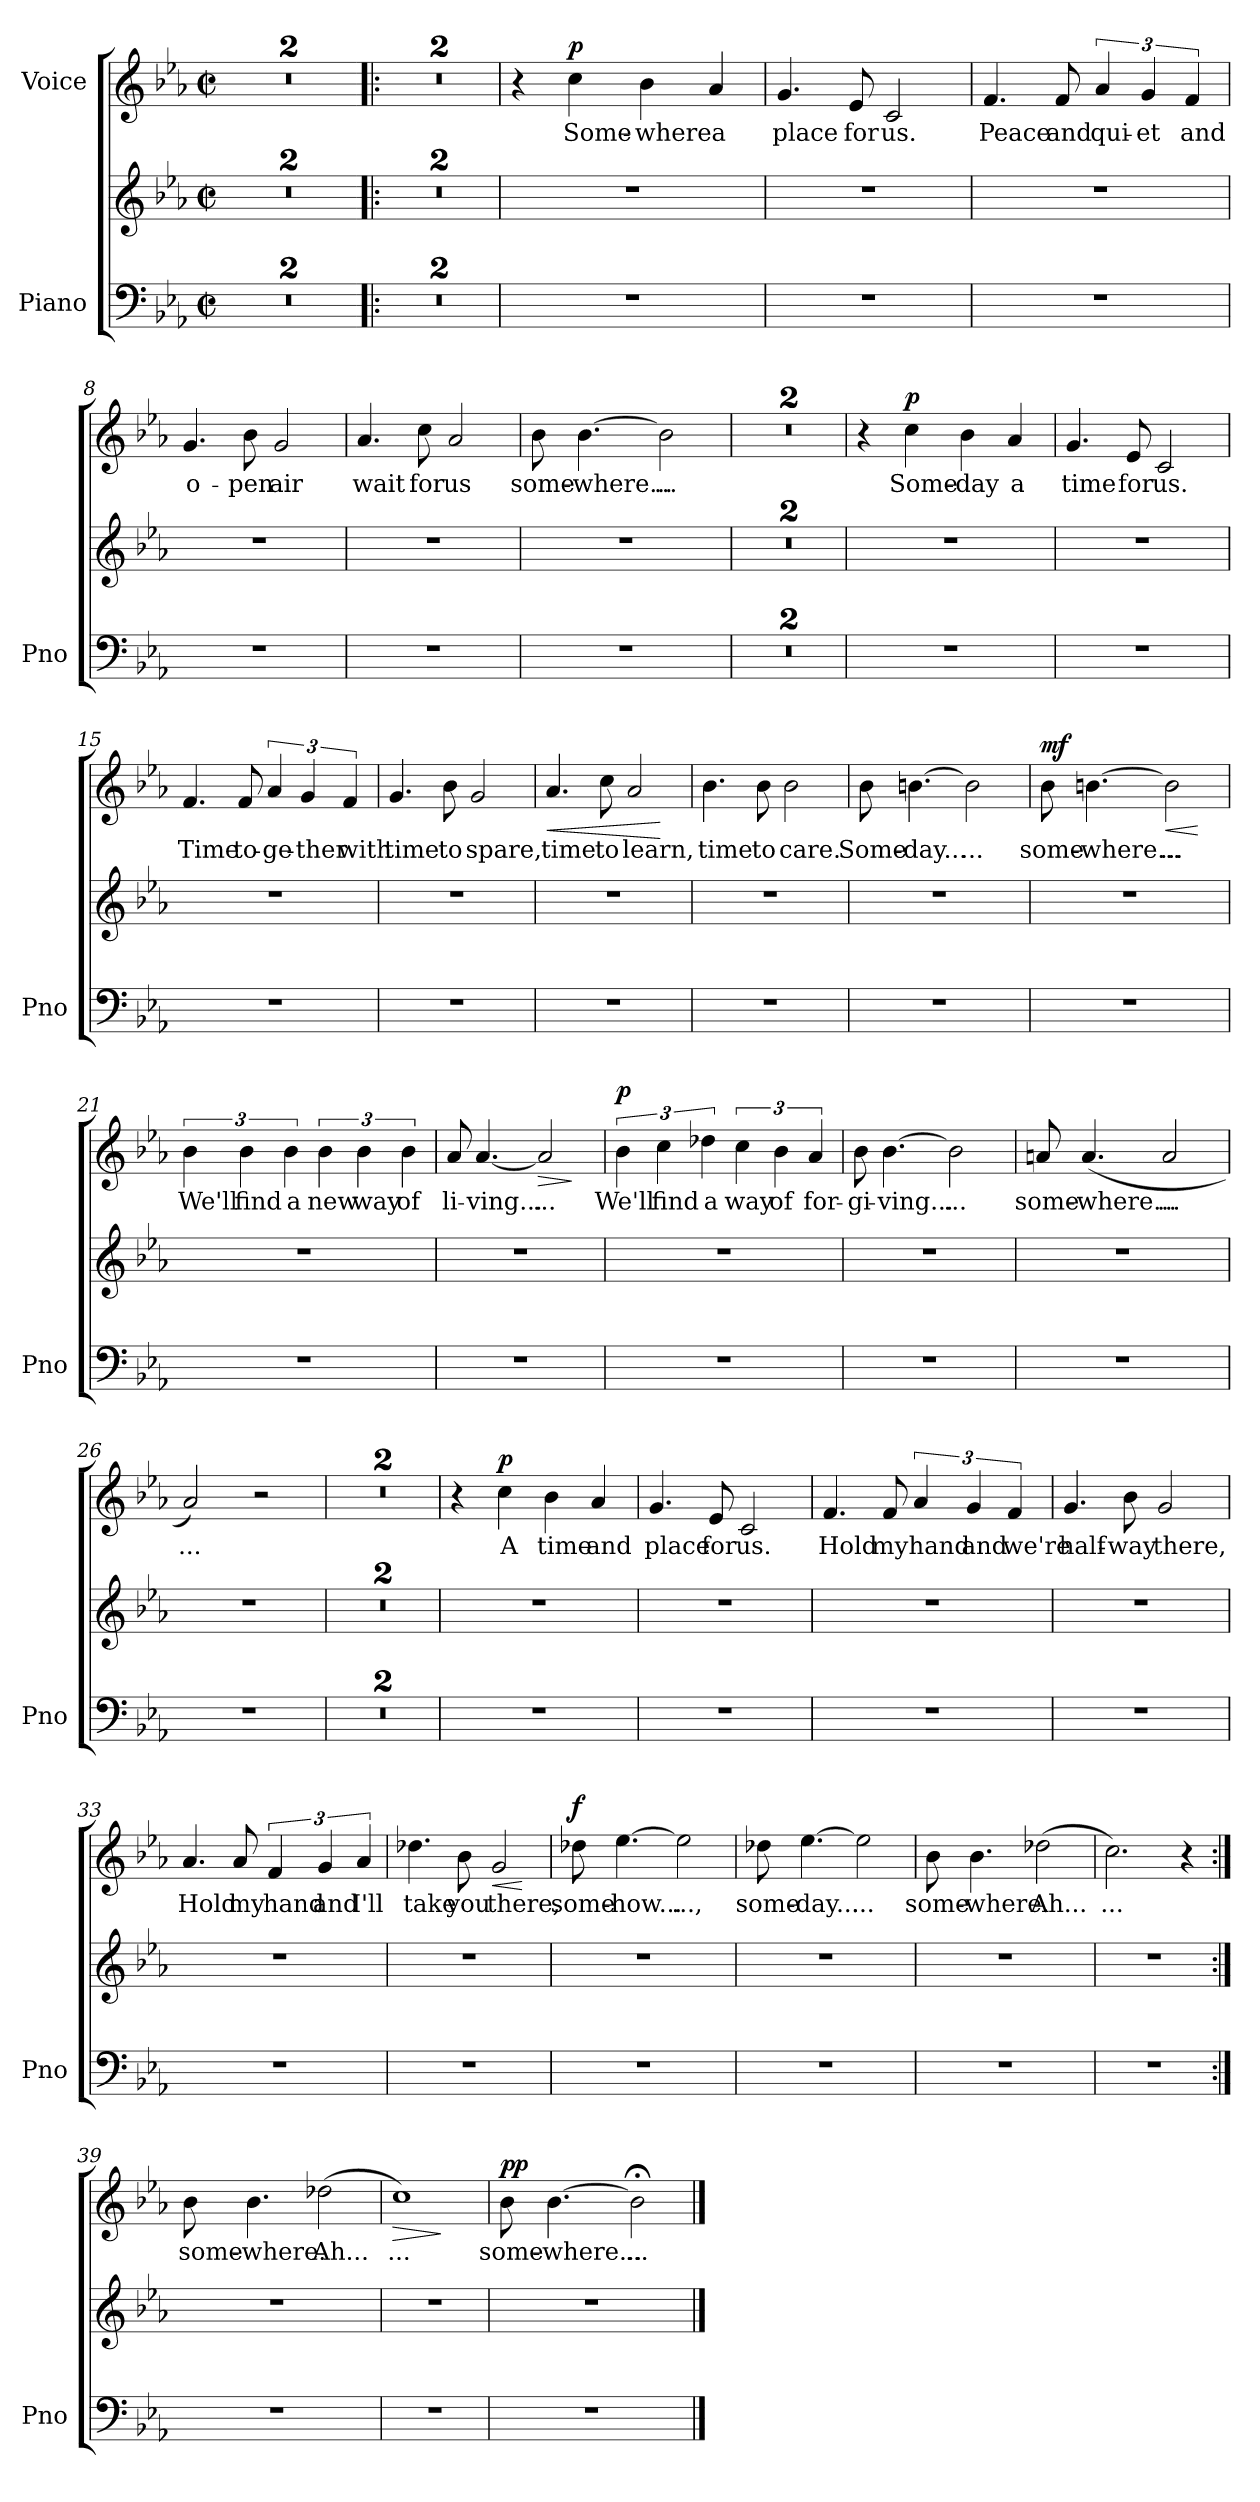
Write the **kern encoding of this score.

**kern	**kern	**kern	**text	**dynam
*part2	*part2	*part1	*part1	*part1
*staff3	*staff2	*staff1	*staff1	*staff1
*I"Piano	*	*I"Voice	*	*
*I'Pno	*	*	*	*
*clefF4	*clefG2	*clefG2	*	*
*k[b-e-a-]	*k[b-e-a-]	*k[b-e-a-]	*	*
*M2/2	*M2/2	*M2/2	*	*
*met(c|)	*met(c|)	*met(c|)	*	*
*MM60	*MM60	*MM60	*	*
=1	=1	=1	=1	=1
1r	1r	1r	.	.
=2	=2	=2	=2	=2
1r	1r	1r	.	.
=3!|:	=3!|:	=3!|:	=3!|:	=3!|:
1r	1r	1r	.	.
=4	=4	=4	=4	=4
1r	1r	1r	.	.
!!LO:LB:g=z
=5	=5	=5	=5	=5
1r	1r	4r	.	.
!	!	!	!	!LO:DY:a
.	.	4cc\	Some-	p
.	.	4b-\	-where	.
.	.	4a-/	a	.
=6	=6	=6	=6	=6
1r	1r	4.g/	place	.
.	.	8e-/	for	.
.	.	2c/	us.	.
=7	=7	=7	=7	=7
1r	1r	4.f/	Peace	.
.	.	8f/	and	.
.	.	6a-/	qui-	.
.	.	6g/	-et	.
.	.	6f/	and	.
=8	=8	=8	=8	=8
1r	1r	4.g/	o-	.
.	.	8b-\	-pen	.
.	.	2g/	air	.
!!LO:LB:g=z
=9	=9	=9	=9	=9
1r	1r	4.a-/	wait	.
.	.	8cc\	for	.
.	.	2a-/	us	.
=10	=10	=10	=10	=10
1r	1r	8b-\	some-	.
.	.	[4.b-\	-where...	.
.	.	2b-\]	...	.
=11	=11	=11	=11	=11
1r	1r	1r	.	.
=12	=12	=12	=12	=12
1r	1r	1r	.	.
!!LO:PB:g=z
=13	=13	=13	=13	=13
1r	1r	4r	.	.
!	!	!	!	!LO:DY:a
.	.	4cc\	Some-	p
.	.	4b-\	-day	.
.	.	4a-/	a	.
=14	=14	=14	=14	=14
1r	1r	4.g/	time	.
.	.	8e-/	for	.
.	.	2c/	us.	.
=15	=15	=15	=15	=15
1r	1r	4.f/	Time	.
.	.	8f/	to-	.
.	.	6a-/	-ge-	.
.	.	6g/	-ther	.
.	.	6f/	with	.
=16	=16	=16	=16	=16
1r	1r	4.g/	time	.
.	.	8b-\	to	.
.	.	2g/	spare,	.
!!LO:LB:g=z
=17	=17	=17	=17	=17
!	!	!	!	!LO:HP:b
1r	1r	4.a-/	time	<
.	.	8cc\	to	.
.	.	2a-/	learn,	.
.	.	.	.	[
=18	=18	=18	=18	=18
1r	1r	4.b-\	time	.
.	.	8b-\	to	.
.	.	2b-\	care.	.
=19	=19	=19	=19	=19
1r	1r	8b-\	Some-	.
.	.	[4.bn\	-day...	.
.	.	2b\]	...	.
=20	=20	=20	=20	=20
!	!	!	!	!LO:DY:a
1r	1r	8b-\	some-	mf
.	.	[4.bn\	-where...	.
!	!	!	!	!LO:HP:b
.	.	2b\]	...	<
.	.	.	.	[
!!LO:LB:g=z
=21	=21	=21	=21	=21
1r	1r	6b-\	We'll	.
.	.	6b-\	find	.
.	.	6b-\	a	.
.	.	6b-\	new	.
.	.	6b-\	way	.
.	.	6b-\	of	.
=22	=22	=22	=22	=22
1r	1r	8a-/	li-	.
.	.	[4.a-/	-ving...	.
!	!	!	!	!LO:HP:b
.	.	2a-/]	...	>
.	.	.	.	]
=23	=23	=23	=23	=23
!	!	!	!	!LO:DY:a
1r	1r	6b-\	We'll	p
.	.	6cc\	find	.
.	.	6dd-X\	a	.
.	.	6cc\	way	.
.	.	6b-\	of	.
.	.	6a-/	for-	.
=24	=24	=24	=24	=24
1r	1r	8b-\	-gi-	.
.	.	[4.b-\	-ving...	.
.	.	2b-\]	...	.
!!LO:LB:g=z
=25	=25	=25	=25	=25
1r	1r	8an/	some-	.
.	.	(4.a/	-where...	.
.	.	2a/	...	.
=26	=26	=26	=26	=26
1r	1r	2a-/)	...	.
.	.	2r	.	.
=27	=27	=27	=27	=27
1r	1r	1r	.	.
=28	=28	=28	=28	=28
1r	1r	1r	.	.
!!LO:PB:g=z
=29	=29	=29	=29	=29
1r	1r	4r	.	.
!	!	!	!	!LO:DY:a
.	.	4cc\	A	p
.	.	4b-\	time	.
.	.	4a-/	and	.
=30	=30	=30	=30	=30
1r	1r	4.g/	place	.
.	.	8e-/	for	.
.	.	2c/	us.	.
=31	=31	=31	=31	=31
1r	1r	4.f/	Hold	.
.	.	8f/	my	.
.	.	6a-/	hand	.
.	.	6g/	and	.
.	.	6f/	we're	.
=32	=32	=32	=32	=32
1r	1r	4.g/	half-	.
.	.	8b-\	-way	.
.	.	2g/	there,	.
!!LO:LB:g=z
=33	=33	=33	=33	=33
1r	1r	4.a-/	Hold	.
.	.	8a-/	my	.
.	.	6f/	hand	.
.	.	6g/	and	.
.	.	6a-/	I'll	.
=34	=34	=34	=34	=34
1r	1r	4.dd-X\	take	.
.	.	8b-\	you	.
!	!	!	!	!LO:HP:b
.	.	2g/	there,	<
.	.	.	.	[
=35	=35	=35	=35	=35
!	!	!	!	!LO:DY:a
1r	1r	8dd-X\	some-	f
.	.	[4.ee-\	-how...	.
.	.	2ee-\]	...,	.
=36	=36	=36	=36	=36
1r	1r	8dd-X\	some-	.
.	.	[4.ee-\	-day...	.
.	.	2ee-\]	...	.
!!LO:LB:g=z
=37	=37	=37	=37	=37
1r	1r	8b-\	some-	.
.	.	4.b-\	-where.	.
.	.	(2dd-X\	Ah...	.
=38	=38	=38	=38	=38
1r	1r	2.cc\)	...	.
.	.	4r	.	.
=39:|!	=39:|!	=39:|!	=39:|!	=39:|!
1r	1r	8b-\	some-	.
.	.	4.b-\	-where.	.
.	.	(2dd-X\	Ah...	.
=40	=40	=40	=40	=40
!	!	!	!	!LO:HP:b
1r	1r	1cc)	...	>
.	.	.	.	]
=41	=41	=41	=41	=41
!	!	!	!	!LO:DY:a
1r	1r	8b-\	some-	pp
.	.	[4.b-\	-where...	.
.	.	2b-;<\]	...	.
==	==	==	==	==
*-	*-	*-	*-	*-
